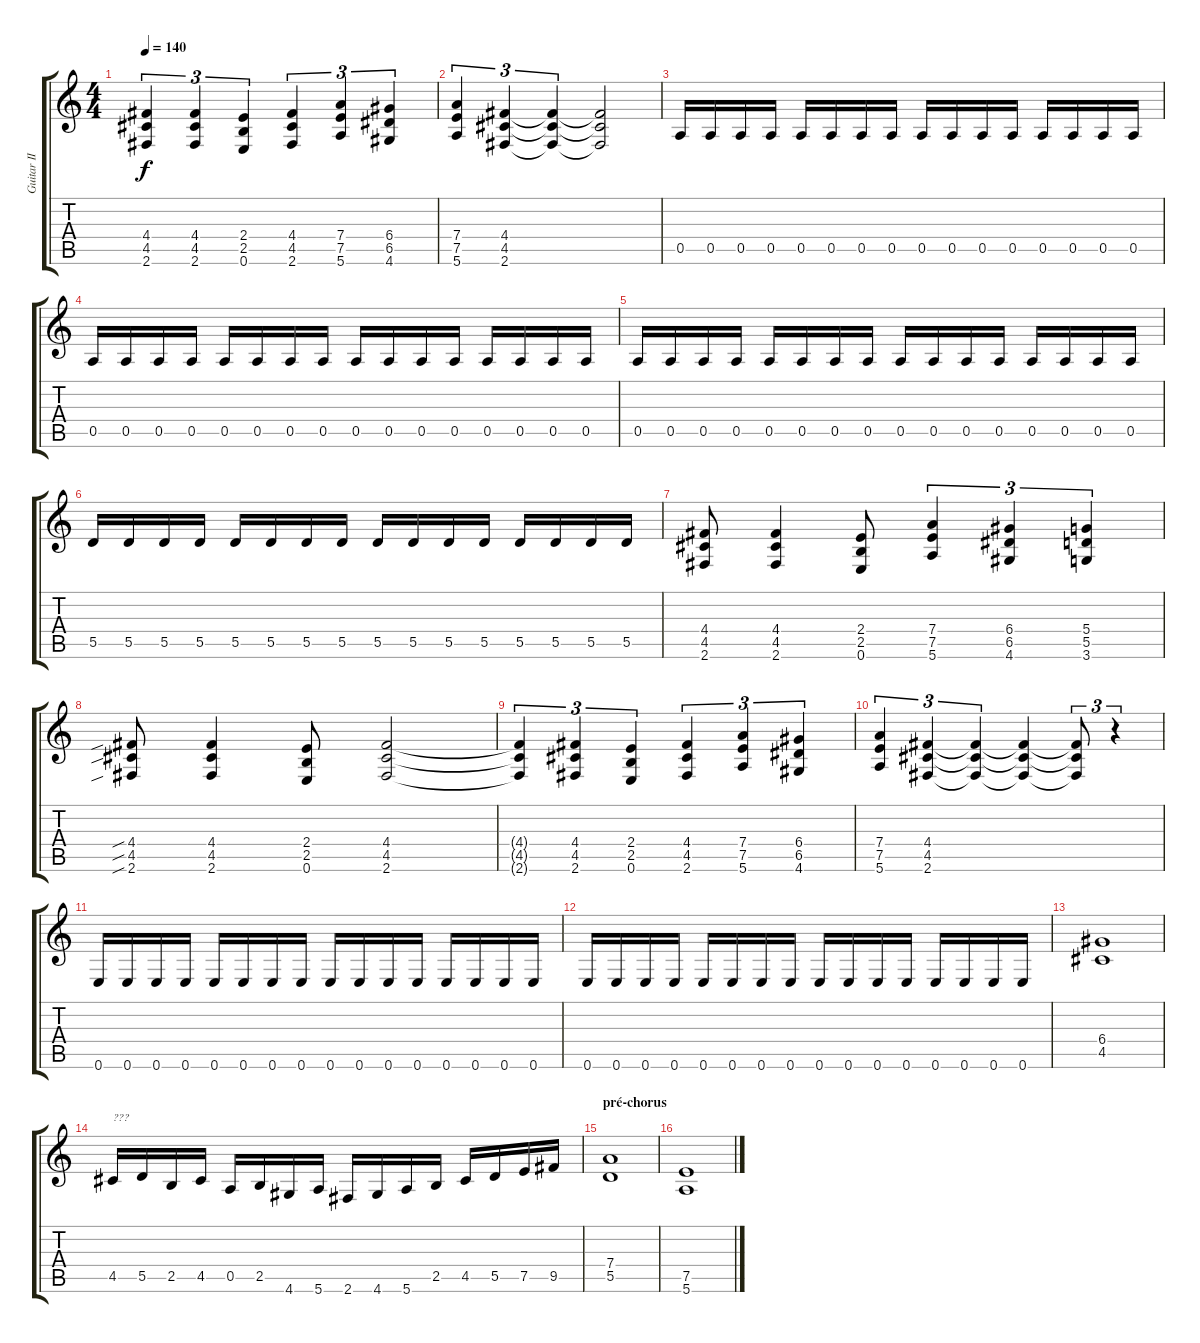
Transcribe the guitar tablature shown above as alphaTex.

\track ("Guitar II" "Guitar II") {instrument overdrivenguitar}
\staff {score tabs}
\tuning (E4 B3 G3 D3 A2 E2) {hide}
\ts (4 4)
\tempo 140
\clef g2
\ks c
(4.4{t} 4.5{t} 2.6{t}).4{tu (3 2) dy f} (4.4 4.5 2.6).4{tu (3 2)} (2.4 2.5 0.6).4{tu (3 2)} (4.4 4.5 2.6).4{tu (3 2)} (7.4 7.5 5.6).4{tu (3 2)} (6.4 6.5 4.6).4{tu (3 2)} |
(7.4 7.5 5.6).4{tu (3 2)} (4.4 4.5 2.6).4{tu (3 2)} (4.4{t} 4.5{t} 2.6{t}).4{tu (3 2)} (4.4{t} 4.5{t} 2.6{t}).2 |
0.5.16 0.5.16 0.5.16 0.5.16 0.5.16 0.5.16 0.5.16 0.5.16 0.5.16 0.5.16 0.5.16 0.5.16 0.5.16 0.5.16 0.5.16 0.5.16 |
0.5.16 0.5.16 0.5.16 0.5.16 0.5.16 0.5.16 0.5.16 0.5.16 0.5.16 0.5.16 0.5.16 0.5.16 0.5.16 0.5.16 0.5.16 0.5.16 |
0.5.16 0.5.16 0.5.16 0.5.16 0.5.16 0.5.16 0.5.16 0.5.16 0.5.16 0.5.16 0.5.16 0.5.16 0.5.16 0.5.16 0.5.16 0.5.16 |
5.5.16 5.5.16 5.5.16 5.5.16 5.5.16 5.5.16 5.5.16 5.5.16 5.5.16 5.5.16 5.5.16 5.5.16 5.5.16 5.5.16 5.5.16 5.5.16 |
(4.4 4.5 2.6).8 (4.4 4.5 2.6).4 (2.4 2.5 0.6).8 (7.4 7.5 5.6).4{tu (3 2)} (6.4 6.5 4.6).4{tu (3 2)} (5.4 5.5 3.6).4{tu (3 2)} |
(4.4{sib} 4.5{sib} 2.6{sib}).8 (4.4 4.5 2.6).4 (2.4 2.5 0.6).8 (4.4 4.5 2.6).2 |
(4.4{t} 4.5{t} 2.6{t}).4{tu (3 2)} (4.4 4.5 2.6).4{tu (3 2)} (2.4 2.5 0.6).4{tu (3 2)} (4.4 4.5 2.6).4{tu (3 2)} (7.4 7.5 5.6).4{tu (3 2)} (6.4 6.5 4.6).4{tu (3 2)} |
(7.4 7.5 5.6).4{tu (3 2)} (4.4 4.5 2.6).4{tu (3 2)} (4.4{t} 4.5{t} 2.6{t}).4{tu (3 2)} (4.4{t} 4.5{t} 2.6{t}).4 (4.4{t} 4.5{t} 2.6{t}).8{tu (3 2)} r.4{tu (3 2)} |
0.6.16 0.6.16 0.6.16 0.6.16 0.6.16 0.6.16 0.6.16 0.6.16 0.6.16 0.6.16 0.6.16 0.6.16 0.6.16 0.6.16 0.6.16 0.6.16 |
0.6.16 0.6.16 0.6.16 0.6.16 0.6.16 0.6.16 0.6.16 0.6.16 0.6.16 0.6.16 0.6.16 0.6.16 0.6.16 0.6.16 0.6.16 0.6.16 |
(6.4 4.5).1 |
4.5.16{txt "???"} 5.5.16 2.5.16 4.5.16 0.5.16 2.5.16 4.6.16 5.6.16 2.6.16 4.6.16 5.6.16 2.5.16 4.5.16 5.5.16 7.5.16 9.5.16 |
\section ("" "pré-chorus")
(7.4 5.5).1 |
(7.5 5.6).1
